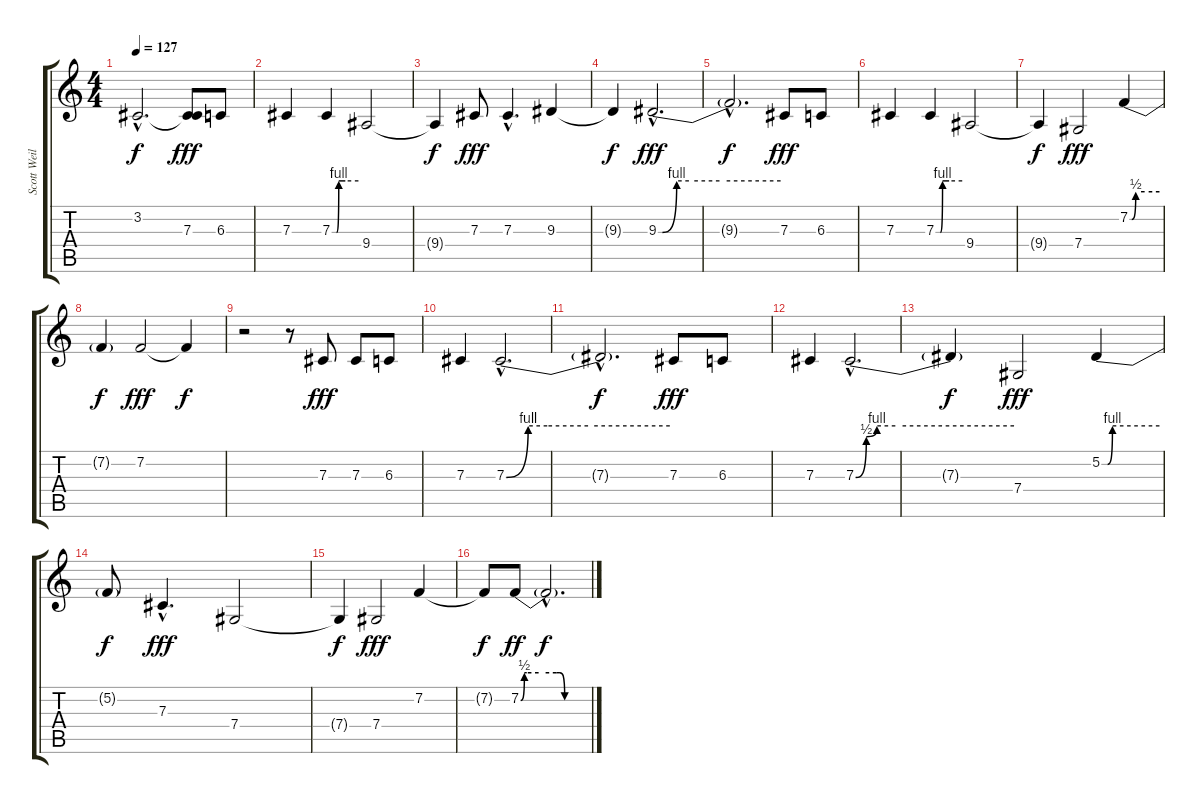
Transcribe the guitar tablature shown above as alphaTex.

\track ("Scott Weiland" "Scott Weil") {instrument bassoon}
\staff {score tabs}
\tuning (Eb4 Bb3 Gb3 Db3 Ab2 Eb2) {hide}
\ts (4 4)
\tempo 127
\clef g2
\ks c
3.2{hac t}.2{d dy f} (3.2{t} 7.3).8{dy fff} 6.3.8 |
7.3.4 7.3{be (custom 0 0 10 0 15 4 30 4 60 4)}.4 9.4.2 |
9.4{t}.4{dy f} 7.3.8{dy fff} 7.3{hac}.4{d} 9.3.4 |
9.3{t}.4{dy f} 9.3{be (custom 0 0 2 0 9 4 15 4 30 4 60 4) hac}.2{d dy fff} |
9.3{hac t}.2{d dy f} 7.3.8{dy fff} 6.3.8 |
7.3.4 7.3{be (custom 0 0 10 0 15 4 30 4 60 4)}.4 9.4.2 |
9.4{t}.4{dy f} 7.4.2{dy fff} 7.2{be (custom 0 0 2 0 4 0 12 2 30 2 60 2)}.4 |
7.2{t}.4{dy f} 7.2.2{dy fff} 7.2{t}.4{dy f} |
r.2 r.8 7.3.8{dy fff} 7.3.8 6.3.8 |
7.3.4 7.3{be (custom 0 0 8 4 15 4 30 4 60 4) hac}.2{d} |
7.3{hac t}.2{d dy f} 7.3.8{dy fff} 6.3.8 |
7.3.4 7.3{be (custom 0 0 4 2 8 4 15 4 30 4 60 4) hac}.2{d} |
7.3{t}.4{dy f} 7.4.2{dy fff} 5.2{be (custom 0 0 6 0 11 4 30 4 60 4)}.4 |
5.2{t}.8{dy f} 7.3{hac}.4{d dy fff} 7.4.2 |
7.4{t}.4{dy f} 7.4.2{dy fff} 7.2.4 |
7.2{t}.8{dy f} 7.2{be (custom 0 0 3 2 5 2 15 2 30 2 33 2 37 0 43 0 49 0 53 0 60 0)}.8{dy ff} 7.2{hac t}.2{d dy f}
